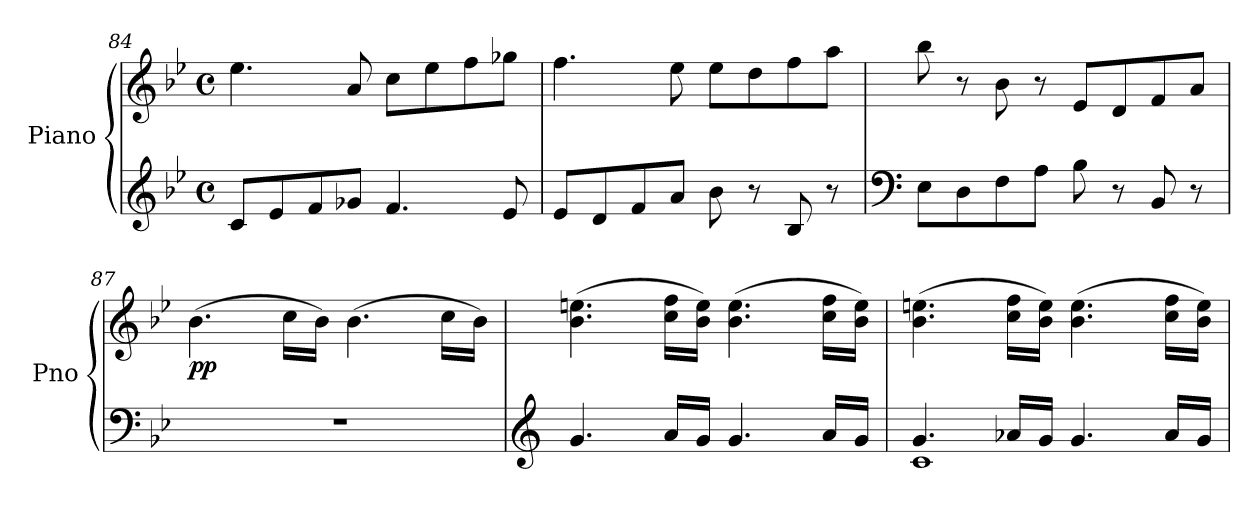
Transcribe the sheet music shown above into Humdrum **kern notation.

**kern	**kern	**dynam
*part1	*part1	*part1
*staff2	*staff1	*staff1/2
*I"Piano	*	*
*I'Pno	*	*
!!LO:LB:g=z
*clefG2	*clefG2	*
*k[b-e-]	*k[b-e-]	*
*M4/4	*M4/4	*
*met(c)	*met(c)	*
=84	=84	=84
8c/L	4.ee-\	.
8e-/	.	.
8f/	.	.
8g-X/J	8a/	.
4.f/	8cc\L	.
.	8ee-\	.
.	8ff\	.
8e-/	8gg-X\J	.
=85	=85	=85
8e-/L	4.ff\	.
8d/	.	.
8f/	.	.
8a/J	8ee-\	.
8b-\	8ee-\L	.
8r	8dd\	.
8B-/	8ff\	.
8r	8aa\J	.
=86	=86	=86
*clefF4	*	*
8E-\L	8bb-\	.
8D\	8r	.
8F\	8b-\	.
8A\J	8r	.
8B-\	8e-/L	.
8r	8d/	.
8BB-/	8f/	.
8r	8a/J	.
=87	=87	=87
!	!	!LO:DY:b
1r	(4.b-\	pp
.	16cc\LL	.
.	16b-\JJ)	.
.	(4.b-\	.
.	16cc\LL	.
.	16b-\JJ)	.
=88	=88	=88
*clefG2	*	*
4.g/	(4.b-\ 4.een\	.
16a/LL	16cc\ 16ff\LL	.
16g/JJ	16b-\ 16ee\JJ)	.
4.g/	(4.b-\ 4.ee\	.
16a/LL	16cc\ 16ff\LL	.
16g/JJ	16b-\ 16ee\JJ)	.
!!LO:PB:g=z
=89	=89	=89
*^	*	*
!	!	!	!LO:DY:b
4.g/	1c	(4.b-\ 4.een\	other-dynamics
16a-X/LL	.	16cc\ 16ff\LL	.
16g/JJ	.	16b-\ 16ee\JJ)	.
4.g/	.	(4.b-\ 4.ee\	.
16a-/LL	.	16cc\ 16ff\LL	.
16g/JJ	.	16b-\ 16ee\JJ)	.
*v	*v	*	*
=	=	=
*-	*-	*-
